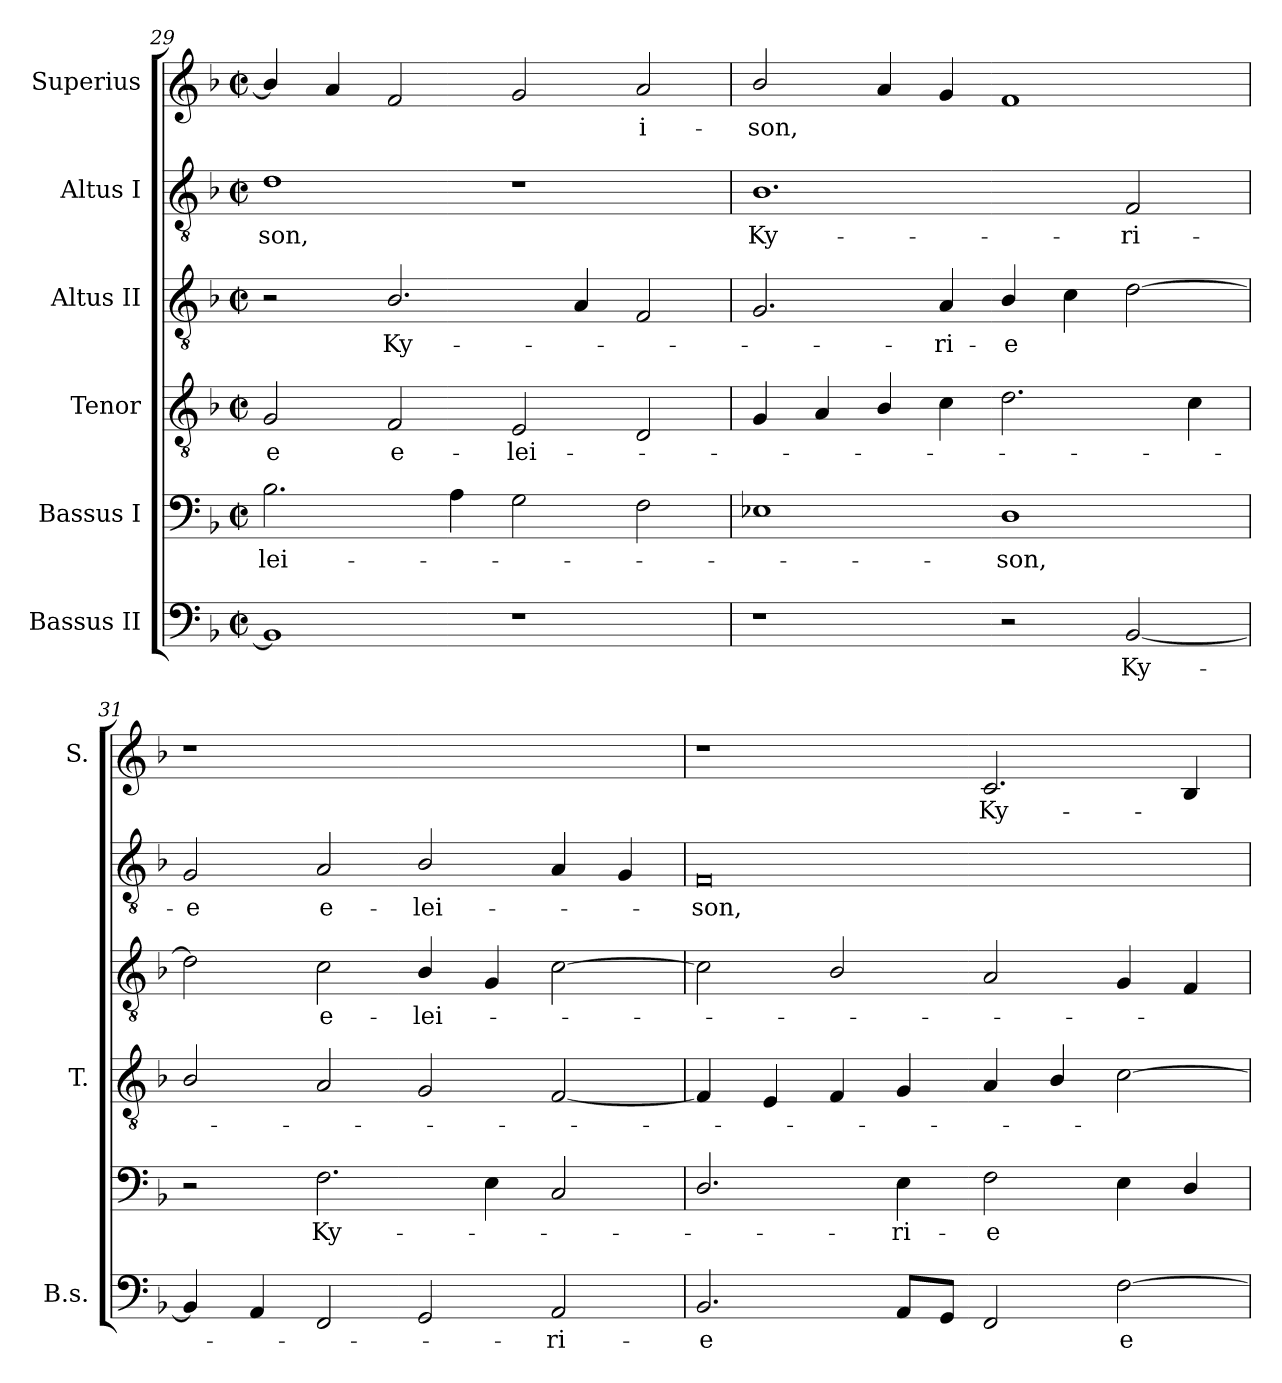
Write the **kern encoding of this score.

**kern	**text	**kern	**text	**kern	**text	**kern	**text	**kern	**text	**kern	**text
*part6	*part6	*part5	*part5	*part4	*part4	*part3	*part3	*part2	*part2	*part1	*part1
*staff6	*staff6	*staff5	*staff5	*staff4	*staff4	*staff3	*staff3	*staff2	*staff2	*staff1	*staff1
*I"Bassus II	*	*I"Bassus I	*	*I"Tenor	*	*I"Altus II	*	*I"Altus I	*	*I"Superius	*
*I'B.s.	*	*	*	*I'T.	*	*	*	*	*	*I'S.	*
!!LO:PB:g=z
*clefF4	*	*clefF4	*	*clefGv2	*	*clefGv2	*	*clefGv2	*	*clefG2	*
*	*	*	*	*ITrd7c12	*	*ITrd7c12	*	*ITrd7c12	*	*	*
*k[b-]	*	*k[b-]	*	*k[b-]	*	*k[b-]	*	*k[b-]	*	*k[b-]	*
*F:	*	*F:	*	*F:	*	*F:	*	*F:	*	*F:	*
*M2/2	*	*M2/2	*	*M2/2	*	*M2/2	*	*M2/2	*	*M2/2	*
*met(c|)	*	*met(c|)	*	*met(c|)	*	*met(c|)	*	*met(c|)	*	*met(c|)	*
=29	=29	=29	=29	=29	=29	=29	=29	=29	=29	=29	=29
!	!	!	!LO:LY:b:color=#000000	!	!	!	!	!	!	!	!
!	!	!	!	!	!LO:LY:b:color=#000000	!	!	!	!	!	!
!	!	!	!	!	!	!	!	!	!LO:LY:b:color=#000000	!	!
1BB-i]	.	2.B-i\	-lei-	2GGi/	-e	2r	.	1Di	-son,	4b-i/]	.
.	.	.	.	.	.	.	.	.	.	4ai/	.
!	!	!	!	!	!LO:LY:b:color=#000000	!	!	!	!	!	!
!	!	!	!	!	!	!	!LO:LY:b:color=#000000	!	!	!	!
.	.	.	.	2FFi/	e-	2.BB-i/	Ky-	.	.	2fi/	.
.	.	4Ai\	.	.	.	.	.	.	.	.	.
!	!	!	!	!	!LO:LY:b:color=#000000	!	!	!	!	!	!
1r	.	2Gi\	.	2EEi/	-lei-	.	.	1r	.	2gi/	.
.	.	.	.	.	.	4AAi/	.	.	.	.	.
!	!	!	!	!	!	!	!	!	!	!	!LO:LY:b:color=#000000
.	.	2Fi\	.	2DDi/	.	2FFi/	.	.	.	2ai/	-i-
=30	=30	=30	=30	=30	=30	=30	=30	=30	=30	=30	=30
!	!	!	!	!	!	!	!	!	!LO:LY:b:color=#000000	!	!
!	!	!	!	!	!	!	!	!	!	!	!LO:LY:b:color=#000000
1r	.	1E-Xi	.	4GGi/	.	2.GGi/	.	1.BB-i	Ky-	2b-i/	-son,
.	.	.	.	4AAi/	.	.	.	.	.	.	.
.	.	.	.	4BB-i/	.	.	.	.	.	4ai/	.
!	!	!	!	!	!	!	!LO:LY:b:color=#000000	!	!	!	!
.	.	.	.	4Ci\	.	4AAi/	-ri-	.	.	4gi/	.
!	!	!	!LO:LY:b:color=#000000	!	!	!	!	!	!	!	!
!	!	!	!	!	!	!	!LO:LY:b:color=#000000	!	!	!	!
2r	.	1Di	-son,	2.Di\	.	4BB-i/	-e	.	.	1fi	.
.	.	.	.	.	.	4Ci\	.	.	.	.	.
!	!LO:LY:b:color=#000000	!	!	!	!	!	!	!	!	!	!
!	!	!	!	!	!	!	!	!	!LO:LY:b:color=#000000	!	!
[<2BB-i/	Ky-	.	.	.	.	[>2Di\	.	2FFi/	-ri-	.	.
.	.	.	.	4Ci\	.	.	.	.	.	.	.
=31	=31	=31	=31	=31	=31	=31	=31	=31	=31	=31	=31
!	!	!	!	!	!	!	!	!	!LO:LY:b:color=#000000	!LO:N:vis=1	!
4BB-i/]	.	2r	.	2BB-i/	.	2Di\]	.	2GGi/	-e	1r	.
4AAi/	.	.	.	.	.	.	.	.	.	.	.
!	!	!	!LO:LY:b:color=#000000	!	!	!	!	!	!	!	!
!	!	!	!	!	!	!	!LO:LY:b:color=#000000	!	!	!	!
!	!	!	!	!	!	!	!	!	!LO:LY:b:color=#000000	!	!
2FFi/	.	2.Fi\	Ky-	2AAi/	.	2Ci\	e-	2AAi/	e-	.	.
!	!	!	!	!	!	!	!LO:LY:b:color=#000000	!	!	!	!
!	!	!	!	!	!	!	!	!	!LO:LY:b:color=#000000	!	!
2GGi/	.	.	.	2GGi/	.	4BB-i/	-lei-	2BB-i/	-lei-	1ryy	.
.	.	4Ei\	.	.	.	4GGi/	.	.	.	.	.
!	!LO:LY:b:color=#000000	!	!	!	!	!	!	!	!	!	!
2AAi/	-ri-	2Ci/	.	[<2FFi/	.	[>2Ci\	.	4AAi/	.	.	.
.	.	.	.	.	.	.	.	4GGi/	.	.	.
=32	=32	=32	=32	=32	=32	=32	=32	=32	=32	=32	=32
!	!LO:LY:b:color=#000000	!	!	!	!	!	!	!	!	!	!
!	!	!	!	!	!	!	!	!	!LO:LY:b:color=#000000	!	!
2.BB-i/	-e	2.Di/	.	4FFi/]	.	2Ci\]	.	0FFi	-son,	1r	.
.	.	.	.	4EEi/	.	.	.	.	.	.	.
.	.	.	.	4FFi/	.	2BB-i/	.	.	.	.	.
!	!	!	!LO:LY:b:color=#000000	!	!	!	!	!	!	!	!
8AAi/L	.	4Ei\	-ri-	4GGi/	.	.	.	.	.	.	.
8GGi/J	.	.	.	.	.	.	.	.	.	.	.
!	!	!	!LO:LY:b:color=#000000	!	!	!	!	!	!	!	!
!	!	!	!	!	!	!	!	!	!	!	!LO:LY:b:color=#000000
2FFi/	.	2Fi\	-e	4AAi/	.	2AAi/	.	.	.	2.ci/	Ky-
.	.	.	.	4BB-i/	.	.	.	.	.	.	.
!	!LO:LY:b:color=#000000	!	!	!	!	!	!	!	!	!	!
[>2Fi\	e-	4Ei\	.	[>2Ci\	.	4GGi/	.	.	.	.	.
.	.	4Di/	.	.	.	4FFi/	.	.	.	4B-i/	.
=	=	=	=	=	=	=	=	=	=	=	=
*-	*-	*-	*-	*-	*-	*-	*-	*-	*-	*-	*-
